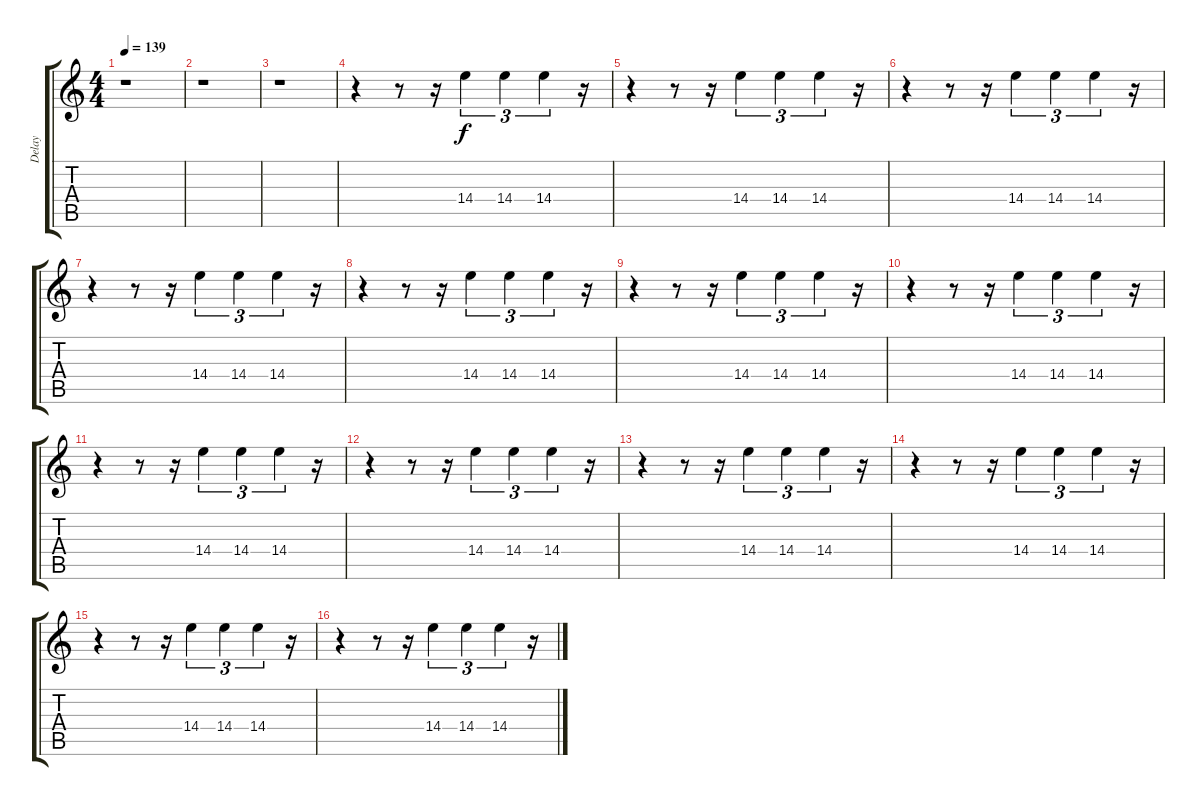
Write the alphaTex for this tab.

\track ("Delay" "Delay") {instrument distortionguitar}
\staff {score tabs}
\tuning (E4 B3 G3 D3 A2 E2) {hide}
\ts (4 4)
\tempo 139
\clef g2
\ks c
r.1{dy f} |
r.1 |
r.1{volume 13} |
r.4 r.8 r.16 14.4.4{tu (3 2) volume 9} 14.4.4{tu (3 2)} 14.4.4{tu (3 2)} r.16{volume 13} |
r.4 r.8 r.16 14.4.4{tu (3 2) volume 9} 14.4.4{tu (3 2)} 14.4.4{tu (3 2)} r.16{volume 13} |
r.4 r.8 r.16 14.4.4{tu (3 2) volume 9} 14.4.4{tu (3 2)} 14.4.4{tu (3 2)} r.16{volume 13} |
r.4 r.8 r.16 14.4.4{tu (3 2) volume 9} 14.4.4{tu (3 2)} 14.4.4{tu (3 2)} r.16{volume 13} |
r.4 r.8 r.16 14.4.4{tu (3 2) volume 9} 14.4.4{tu (3 2)} 14.4.4{tu (3 2)} r.16{volume 13} |
r.4 r.8 r.16 14.4.4{tu (3 2) volume 9} 14.4.4{tu (3 2)} 14.4.4{tu (3 2)} r.16{volume 13} |
r.4 r.8 r.16 14.4.4{tu (3 2) volume 9} 14.4.4{tu (3 2)} 14.4.4{tu (3 2)} r.16{volume 13} |
r.4 r.8 r.16 14.4.4{tu (3 2) volume 9} 14.4.4{tu (3 2)} 14.4.4{tu (3 2)} r.16{volume 13} |
r.4 r.8 r.16 14.4.4{tu (3 2) volume 9} 14.4.4{tu (3 2)} 14.4.4{tu (3 2)} r.16{volume 13} |
r.4 r.8 r.16 14.4.4{tu (3 2) volume 9} 14.4.4{tu (3 2)} 14.4.4{tu (3 2)} r.16{volume 13} |
r.4 r.8 r.16 14.4.4{tu (3 2) volume 9} 14.4.4{tu (3 2)} 14.4.4{tu (3 2)} r.16{volume 13} |
r.4 r.8 r.16 14.4.4{tu (3 2) volume 9} 14.4.4{tu (3 2)} 14.4.4{tu (3 2)} r.16{volume 13} |
r.4 r.8 r.16 14.4.4{tu (3 2) volume 9} 14.4.4{tu (3 2)} 14.4.4{tu (3 2)} r.16{volume 13}
